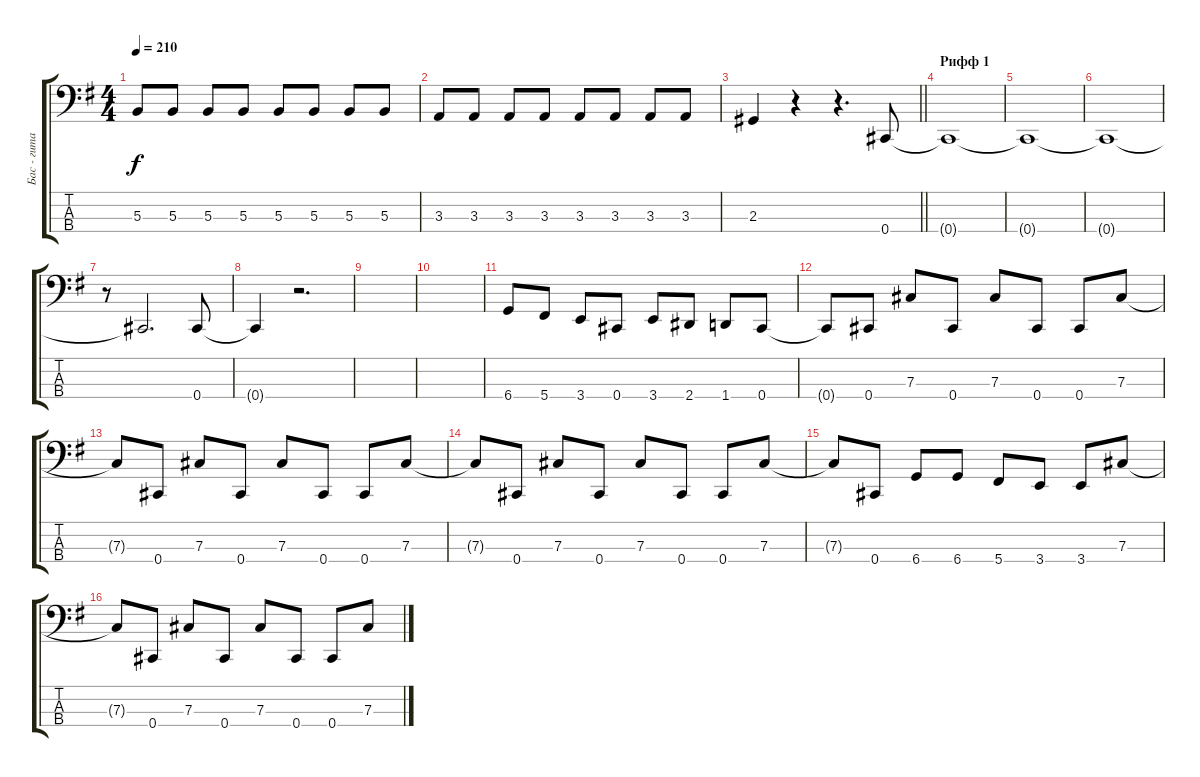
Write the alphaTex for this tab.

\track ("Бас - гитара" "Бас - гита") {instrument electricbassfinger}
\staff {score tabs}
\tuning (E2 B1 Gb1 Db1) {hide}
\ts (4 4)
\tempo 210
\clef f4
\ks g
5.3.8{dy f} 5.3.8 5.3.8 5.3.8 5.3.8 5.3.8 5.3.8 5.3.8 |
3.3.8 3.3.8 3.3.8 3.3.8 3.3.8 3.3.8 3.3.8 3.3.8 |
\barLineRight lightlight
2.3.4 r.4 r.4{d} 0.4.8 |
\section ("" "Рифф 1")
0.4{t}.1 |
0.4{t}.1 |
0.4{t}.1 |
r.8 0.4{t}.2{d} 0.4.8 |
0.4{t}.4 r.2{d} |
|
|
6.4.8 5.4.8 3.4.8 0.4.8 3.4.8 2.4.8 1.4.8 0.4.8 |
0.4{t}.8 0.4.8 7.3.8 0.4.8 7.3.8 0.4.8 0.4.8 7.3.8 |
7.3{t}.8 0.4.8 7.3.8 0.4.8 7.3.8 0.4.8 0.4.8 7.3.8 |
7.3{t}.8 0.4.8 7.3.8 0.4.8 7.3.8 0.4.8 0.4.8 7.3.8 |
7.3{t}.8 0.4.8 6.4.8 6.4.8 5.4.8 3.4.8 3.4.8 7.3.8 |
7.3{t}.8 0.4.8 7.3.8 0.4.8 7.3.8 0.4.8 0.4.8 7.3.8
